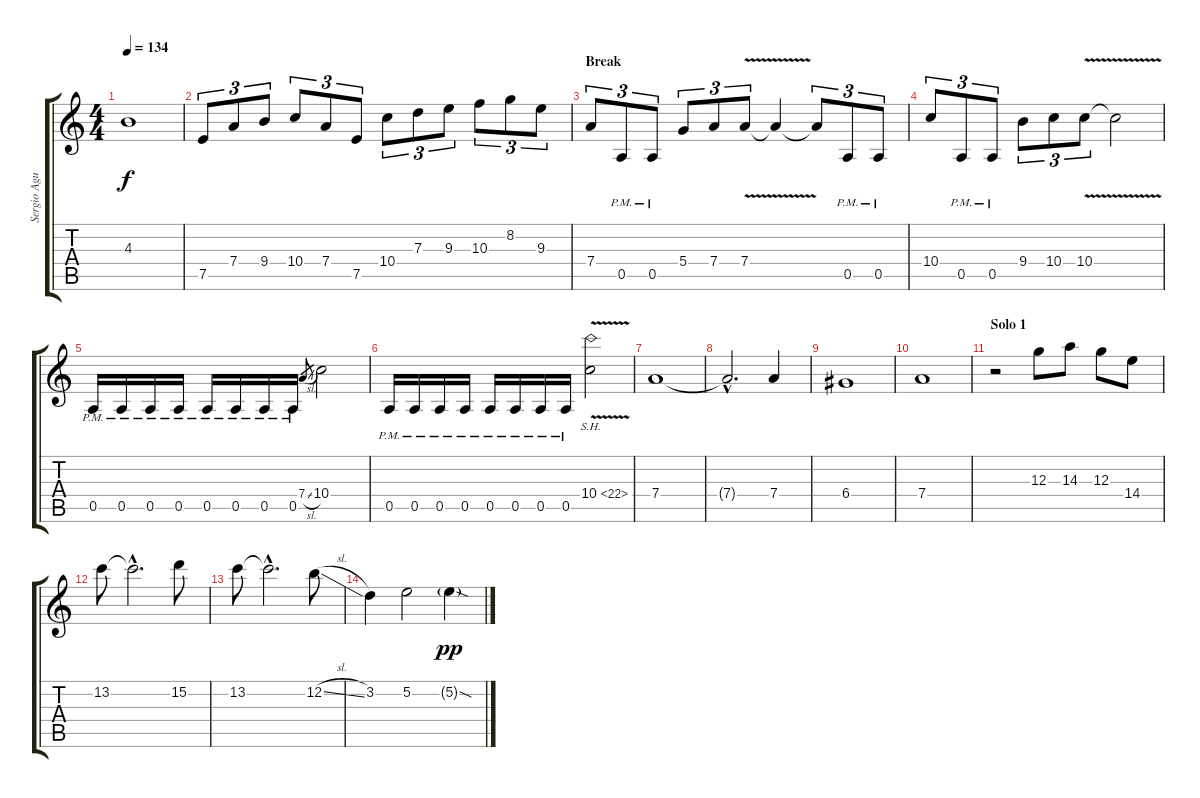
\track ("Sergio Aguilar" "Sergio Agu") {instrument distortionguitar}
\staff {score tabs}
\tuning (E4 B3 G3 D3 A2 E2) {hide}
\ts (4 4)
\tempo 134
\clef g2
\ks c
4.3.1{dy f} |
7.5.8{tu (3 2)} 7.4.8{tu (3 2)} 9.4.8{tu (3 2)} 10.4.8{tu (3 2)} 7.4.8{tu (3 2)} 7.5.8{tu (3 2)} 10.4.8{tu (3 2)} 7.3.8{tu (3 2)} 9.3.8{tu (3 2)} 10.3.8{tu (3 2)} 8.2.8{tu (3 2)} 9.3.8{tu (3 2)} |
\section ("" "Break")
7.4.8{tu (3 2)} 0.5{pm}.8{tu (3 2)} 0.5{pm}.8{tu (3 2)} 5.4.8{tu (3 2)} 7.4.8{tu (3 2)} 7.4{v}.8{tu (3 2)} 7.4{t}.4 7.4{t}.8{tu (3 2)} 0.5{pm}.8{tu (3 2)} 0.5{pm}.8{tu (3 2)} |
10.4.8{tu (3 2)} 0.5{pm}.8{tu (3 2)} 0.5{pm}.8{tu (3 2)} 9.4.8{tu (3 2)} 10.4.8{tu (3 2)} 10.4{v}.8{tu (3 2)} 10.4{t}.2 |
0.5{pm}.16 0.5{pm}.16 0.5{pm}.16 0.5{pm}.16 0.5{pm}.16 0.5{pm}.16 0.5{pm}.16 0.5{pm}.16 7.4{sl}.8{gr} 10.4.2 |
0.5{pm}.16 0.5{pm}.16 0.5{pm}.16 0.5{pm}.16 0.5{pm}.16 0.5{pm}.16 0.5{pm}.16 0.5{pm}.16 10.4{sh 12 v}.2 |
7.4.1 |
7.4{hac t}.2{d} 7.4.4 |
6.4.1 |
7.4.1{volume 6} |
\section ("" "Solo 1")
r.2{volume 13} 12.3.8 14.3.8 12.3.8 14.4.8 |
13.2.8 13.2{hac t}.2{d} 15.2.8 |
13.2.8 13.2{hac t}.2{d} 12.2{sl}.8 |
3.2.4 5.2.2 5.2{sod g}.4{dy pp}
